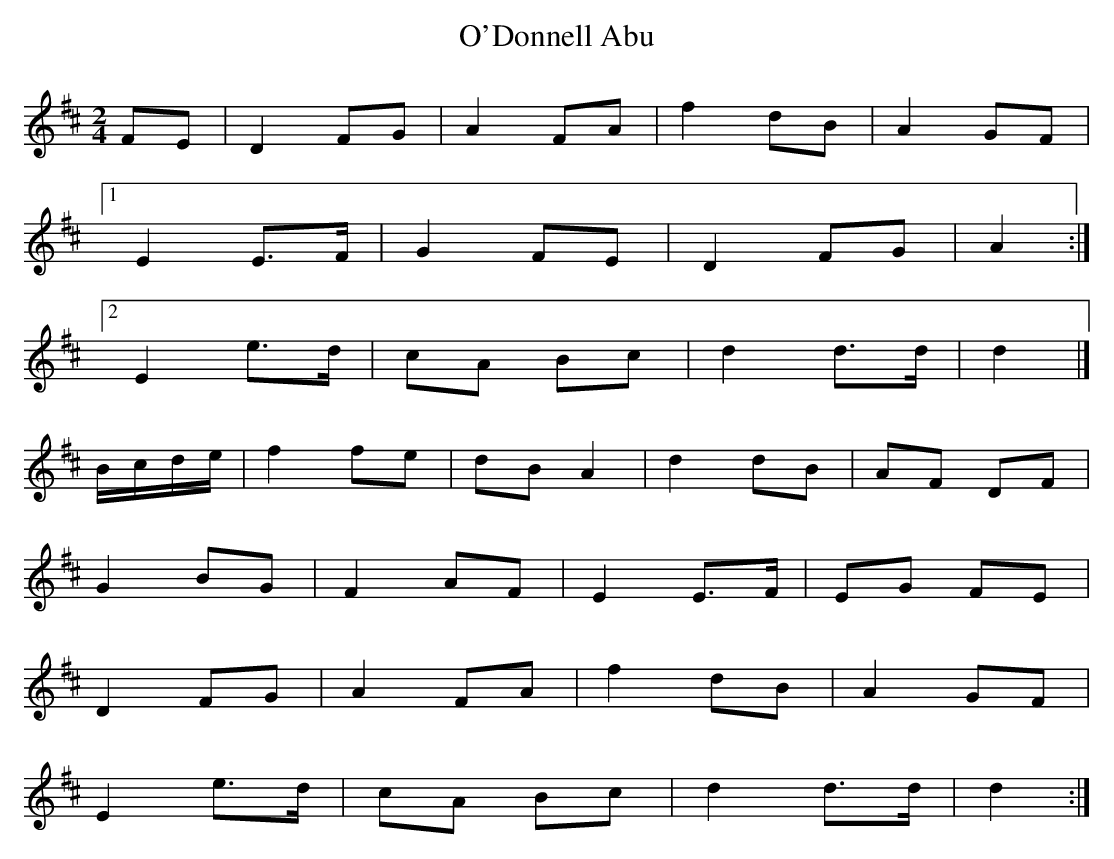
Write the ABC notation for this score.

X:1
T:O'Donnell Abu
M:2/4
L:1/8
K:D Major
FE|D2 FG|A2 FA|f2 dB|A2 GF|!
[1 E2 E>F|G2 FE|D2 FG|A2:|!
[2 E2 e>d|cA Bc|d2 d>d|d2|]!
B/c/d/e/|f2 fe|dB A2|d2 dB|AF DF|!
G2 BG|F2 AF|E2 E>F|EG FE|!
D2 FG|A2 FA|f2 dB|A2 GF|!
E2 e>d|cA Bc|d2 d>d|d2:|!
